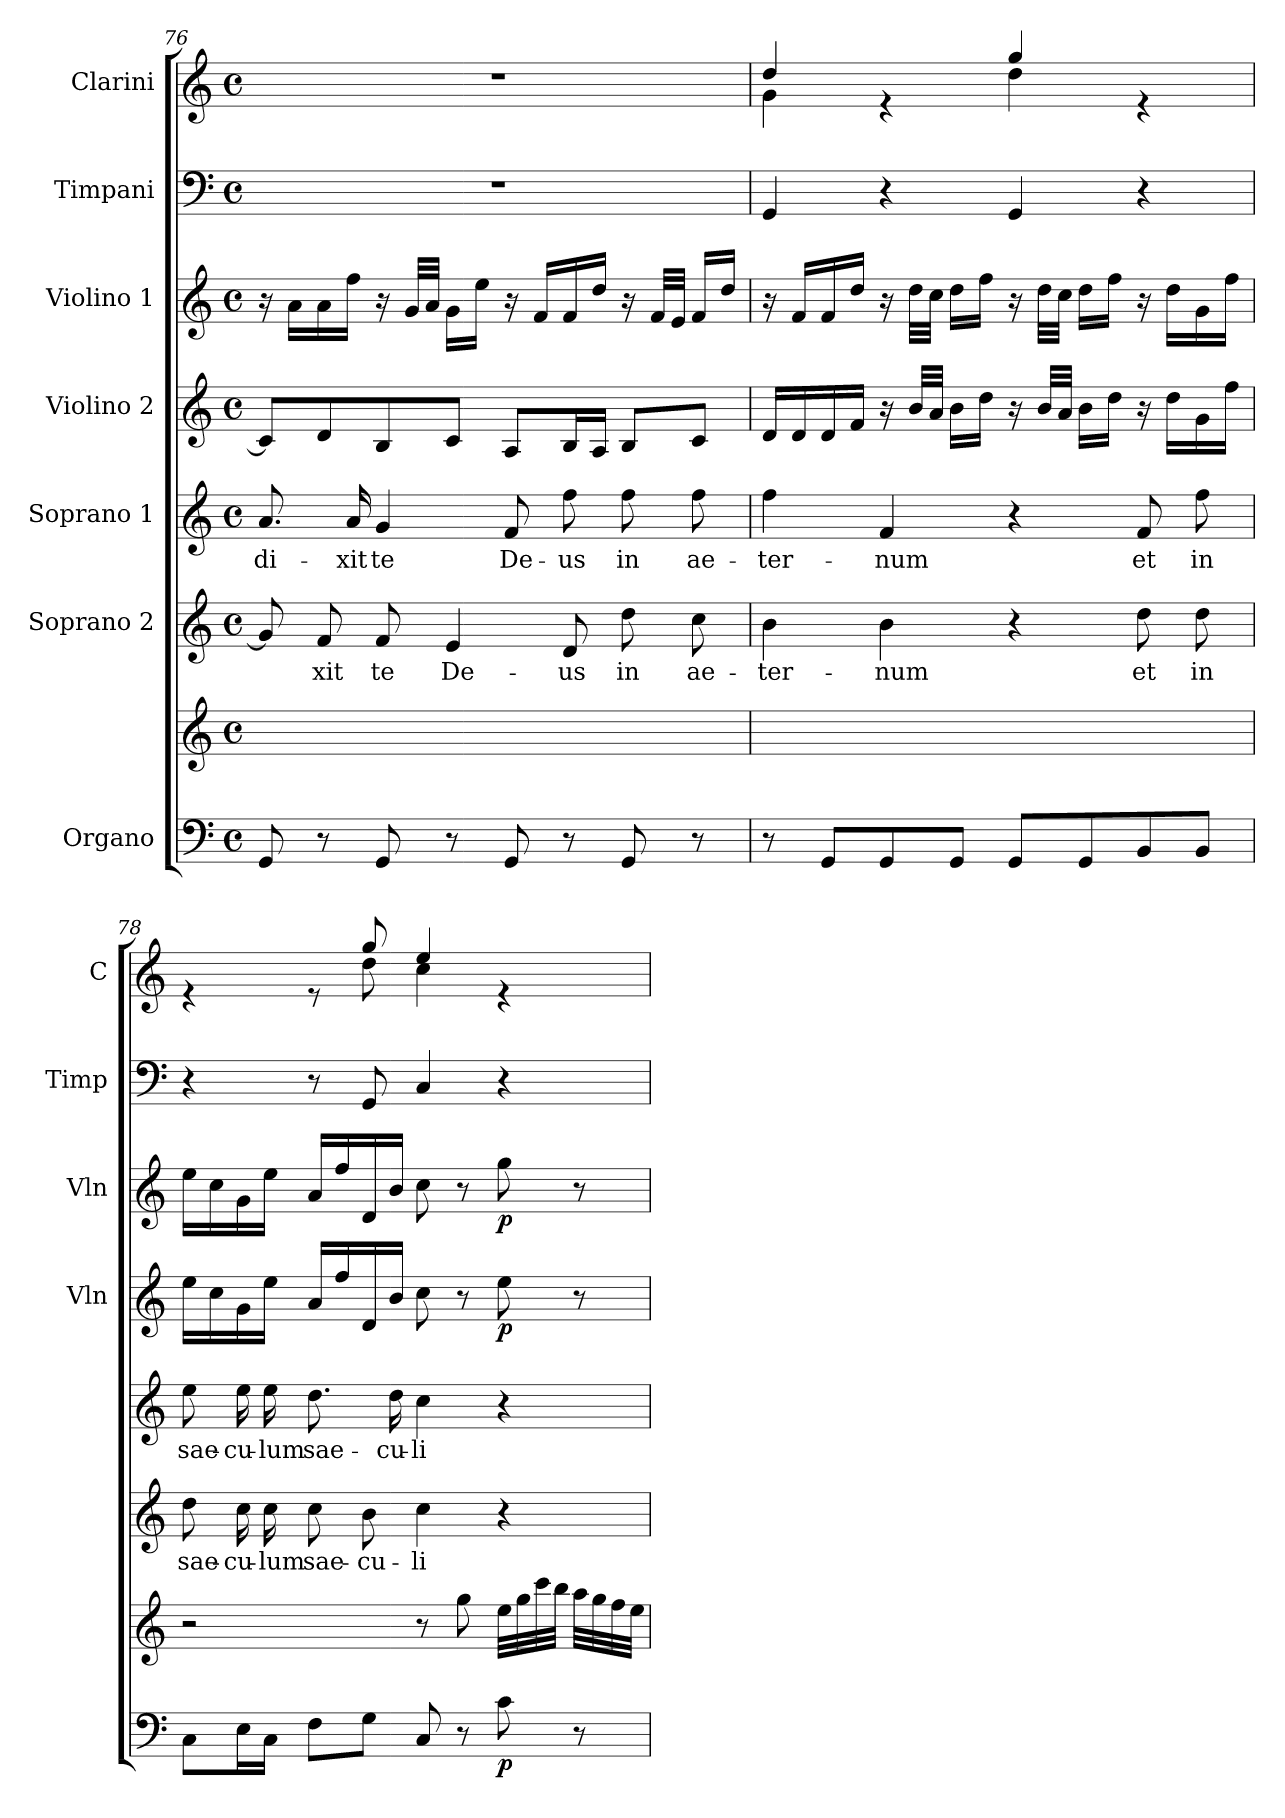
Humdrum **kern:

**kern	**kern	**dynam	**kern	**text	**kern	**text	**kern	**dynam	**kern	**dynam	**kern	**kern
*part7	*part7	*part7	*part6	*part6	*part5	*part5	*part4	*part4	*part3	*part3	*part2	*part1
*staff8	*staff7	*staff7/8	*staff6	*staff6	*staff5	*staff5	*staff4	*staff4	*staff3	*staff3	*staff2	*staff1
*I"Organo	*	*	*I"Soprano 2	*	*I"Soprano 1	*	*I"Violino 2	*	*I"Violino 1	*	*I"Timpani	*I"Clarini
*	*	*	*	*	*	*	*I'Vln	*	*I'Vln	*	*I'Timp	*I'C
!!LO:LB:g=z
*clefF4	*clefG2	*	*clefG2	*	*clefG2	*	*clefG2	*	*clefG2	*	*clefF4	*clefG2
*k[]	*k[]	*	*k[]	*	*k[]	*	*k[]	*	*k[]	*	*k[]	*k[]
*M4/4	*M4/4	*	*M4/4	*	*M4/4	*	*M4/4	*	*M4/4	*	*M4/4	*M4/4
*met(c)	*met(c)	*	*met(c)	*	*met(c)	*	*met(c)	*	*met(c)	*	*met(c)	*met(c)
=76	=76	=76	=76	=76	=76	=76	=76	=76	=76	=76	=76	=76
!	!	!	!	!	!	!LO:LY:b	!	!	!	!	!	!
8GG/	1ryy	.	8g/]	.	8.a/	-di-	8c/L]	.	16r	.	1r	1r
.	.	.	.	.	.	.	.	.	16a\LL	.	.	.
!	!	!	!	!LO:LY:b	!	!	!	!	!	!	!	!
8r	.	.	8f/	-xit	.	.	8d/	.	16a\	.	.	.
!	!	!	!	!	!	!LO:LY:b	!	!	!	!	!	!
.	.	.	.	.	16a/	-xit	.	.	16ff\JJ	.	.	.
!	!	!	!	!LO:LY:b	!	!LO:LY:b	!	!	!	!	!	!
8GG/	.	.	8f/	te	4g/	te	8B/	.	16r	.	.	.
.	.	.	.	.	.	.	.	.	32g/LLL	.	.	.
.	.	.	.	.	.	.	.	.	32a/JJJ	.	.	.
!	!	!	!	!LO:LY:b	!	!	!	!	!	!	!	!
8r	.	.	4e/	De-	.	.	8c/J	.	16g\LL	.	.	.
.	.	.	.	.	.	.	.	.	16ee\JJ	.	.	.
!	!	!	!	!	!	!LO:LY:b	!	!	!	!	!	!
8GG/	.	.	.	.	8f/	De-	8A/L	.	16r	.	.	.
.	.	.	.	.	.	.	.	.	16f/LL	.	.	.
!	!	!	!	!LO:LY:b	!	!LO:LY:b	!	!	!	!	!	!
8r	.	.	8d/	-us	8ff\	-us	16B/L	.	16f/	.	.	.
.	.	.	.	.	.	.	16A/JJ	.	16dd/JJ	.	.	.
!	!	!	!	!LO:LY:b	!	!LO:LY:b	!	!	!	!	!	!
8GG/	.	.	8dd\	in	8ff\	in	8B/L	.	16r	.	.	.
.	.	.	.	.	.	.	.	.	32f/LLL	.	.	.
.	.	.	.	.	.	.	.	.	32e/JJJ	.	.	.
!	!	!	!	!LO:LY:b	!	!LO:LY:b	!	!	!	!	!	!
8r	.	.	8cc\	ae-	8ff\	ae-	8c/J	.	16f/LL	.	.	.
.	.	.	.	.	.	.	.	.	16dd/JJ	.	.	.
=77	=77	=77	=77	=77	=77	=77	=77	=77	=77	=77	=77	=77
!	!	!	!	!LO:LY:b	!	!LO:LY:b	!	!	!	!	!	!
*	*	*	*	*	*	*	*	*	*	*	*	*^
8r	1ryy	.	4b\	-ter-	4ff\	-ter-	16d/LL	.	16r	.	4GG/	4dd/	4g\
.	.	.	.	.	.	.	16d/	.	16f/LL	.	.	.	.
8GG/L	.	.	.	.	.	.	16d/	.	16f/	.	.	.	.
.	.	.	.	.	.	.	16f/JJ	.	16dd/JJ	.	.	.	.
!	!	!	!	!LO:LY:b	!	!LO:LY:b	!	!	!	!	!	!	!
8GG/	.	.	4b\	-num	4f/	-num	16r	.	16r	.	4r	4re	4ryy
.	.	.	.	.	.	.	32b/LLL	.	32dd\LLL	.	.	.	.
.	.	.	.	.	.	.	32a/JJJ	.	32cc\JJJ	.	.	.	.
8GG/J	.	.	.	.	.	.	16b\LL	.	16dd\LL	.	.	.	.
.	.	.	.	.	.	.	16dd\JJ	.	16ff\JJ	.	.	.	.
8GG/L	.	.	4r	.	4r	.	16r	.	16r	.	4GG/	4gg/	4dd\
.	.	.	.	.	.	.	32b/LLL	.	32dd\LLL	.	.	.	.
.	.	.	.	.	.	.	32a/JJJ	.	32cc\JJJ	.	.	.	.
8GG/	.	.	.	.	.	.	16b\LL	.	16dd\LL	.	.	.	.
.	.	.	.	.	.	.	16dd\JJ	.	16ff\JJ	.	.	.	.
!	!	!	!	!LO:LY:b	!	!LO:LY:b	!	!	!	!	!	!	!
8BB/	.	.	8dd\	et	8f/	et	16r	.	16r	.	4r	4re	4ryy
.	.	.	.	.	.	.	16dd\LL	.	16dd\LL	.	.	.	.
!	!	!	!	!LO:LY:b	!	!LO:LY:b	!	!	!	!	!	!	!
8BB/J	.	.	8dd\	in	8ff\	in	16g\	.	16g\	.	.	.	.
.	.	.	.	.	.	.	16ff\JJ	.	16ff\JJ	.	.	.	.
!!LO:PB:g=z	!!
=78	=78	=78	=78	=78	=78	=78	=78	=78	=78	=78	=78	=78	=78
!	!	!	!	!LO:LY:b	!	!LO:LY:b	!	!	!	!	!	!	!
8C\L	2r	.	8dd\	sae-	8ee\	sae-	16ee\LL	.	16ee\LL	.	4r	4re	4.ryy
.	.	.	.	.	.	.	16cc\	.	16cc\	.	.	.	.
!	!	!	!	!LO:LY:b	!	!LO:LY:b	!	!	!	!	!	!	!
16E\L	.	.	16cc\	-cu-	16ee\	-cu-	16g\	.	16g\	.	.	.	.
!	!	!	!	!LO:LY:b	!	!LO:LY:b	!	!	!	!	!	!	!
16C\JJ	.	.	16cc\	-lum	16ee\	-lum	16ee\JJ	.	16ee\JJ	.	.	.	.
!	!	!	!	!LO:LY:b	!	!LO:LY:b	!	!	!	!	!	!	!
8F\L	.	.	8cc\	sae-	8.dd\	sae-	16a/LL	.	16a/LL	.	8r	8re	.
.	.	.	.	.	.	.	16ff/	.	16ff/	.	.	.	.
!	!	!	!	!LO:LY:b	!	!	!	!	!	!	!	!	!
8G\J	.	.	8b\	-cu-	.	.	16d/	.	16d/	.	8GG/	8gg/	8dd\
!	!	!	!	!	!	!LO:LY:b	!	!	!	!	!	!	!
.	.	.	.	.	16dd\	-cu-	16b/JJ	.	16b/JJ	.	.	.	.
!	!	!	!	!LO:LY:b	!	!LO:LY:b	!	!	!	!	!	!	!
8C/	8r	.	4cc\	-li	4cc\	-li	8cc\	.	8cc\	.	4C/	4ee/	4cc\
8r	8gg\	.	.	.	.	.	8r	.	8r	.	.	.	.
!	!	!LO:DY:b=2	!	!	!	!	!	!LO:DY:b	!	!LO:DY:b	!	!	!
8c\	32ee\LLL	p	4r	.	4r	.	8ee\	p	8gg\	p	4r	4re	4ryy
.	32gg\	.	.	.	.	.	.	.	.	.	.	.	.
.	32ccc\	.	.	.	.	.	.	.	.	.	.	.	.
.	32bb\JJJ	.	.	.	.	.	.	.	.	.	.	.	.
8r	32aa\LLL	.	.	.	.	.	8r	.	8r	.	.	.	.
.	32gg\	.	.	.	.	.	.	.	.	.	.	.	.
.	32ff\	.	.	.	.	.	.	.	.	.	.	.	.
.	32ee\JJJ	.	.	.	.	.	.	.	.	.	.	.	.
*	*	*	*	*	*	*	*	*	*	*	*	*v	*v
=	=	=	=	=	=	=	=	=	=	=	=	=
*-	*-	*-	*-	*-	*-	*-	*-	*-	*-	*-	*-	*-
